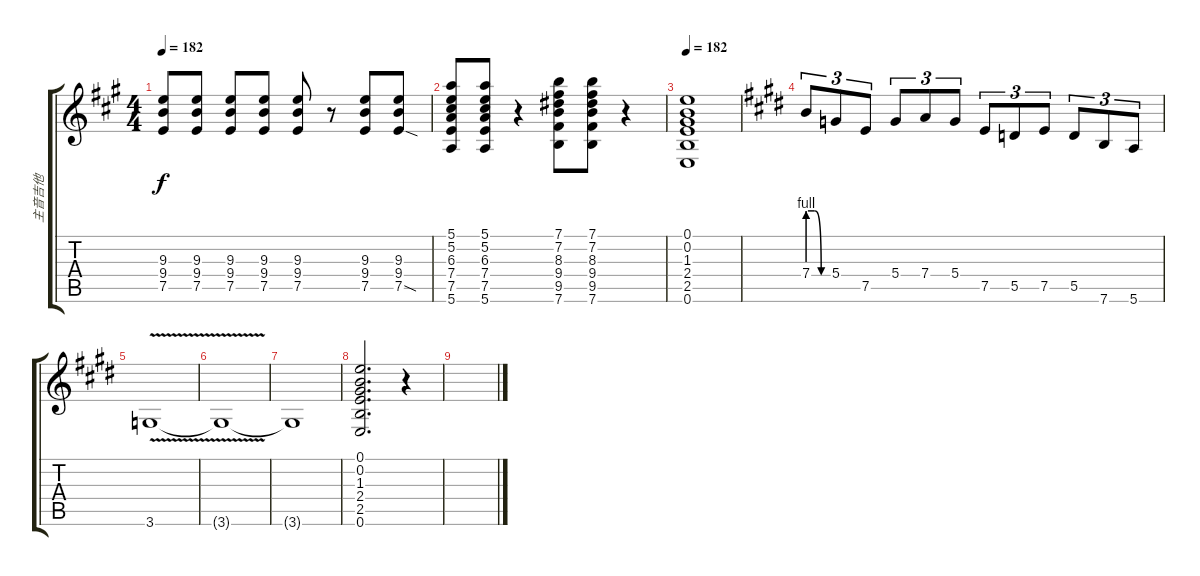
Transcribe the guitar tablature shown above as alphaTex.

\track ("主音吉他" "主音吉他") {instrument distortionguitar}
\staff {score tabs}
\tuning (E4 B3 G3 D3 A2 E2) {hide}
\ts (4 4)
\tempo 182
\clef g2
\ks a
(9.3 9.4 7.5).8{dy f} (9.3 9.4 7.5).8 (9.3 9.4 7.5).8 (9.3 9.4 7.5).8 (9.3 9.4 7.5).8 r.8 (9.3 9.4 7.5).8 (9.3 9.4 7.5{sod}).8 |
(5.1 5.2 6.3 7.4 7.5 5.6).8 (5.1 5.2 6.3 7.4 7.5 5.6).8 r.4 (7.1 7.2 8.3 9.4 9.5 7.6).8 (7.1 7.2 8.3 9.4 9.5 7.6).8 r.4 |
\tempo 182
(0.1 0.2 1.3 2.4 2.5 0.6).1 |
\ks c#minor
7.4{be (custom 0 4 20 4 40 0 60 0)}.8{tu (3 2)} 5.4.8{tu (3 2)} 7.5.8{tu (3 2)} 5.4.8{tu (3 2)} 7.4.8{tu (3 2)} 5.4.8{tu (3 2)} 7.5.8{tu (3 2)} 5.5.8{tu (3 2)} 7.5.8{tu (3 2)} 5.5.8{tu (3 2)} 7.6.8{tu (3 2)} 5.6.8{tu (3 2)} |
3.6{v}.1 |
3.6{t}.1 |
3.6{t}.1 |
(0.1 0.2 1.3 2.4 2.5 0.6).2{d} r.4 |
\ks e
